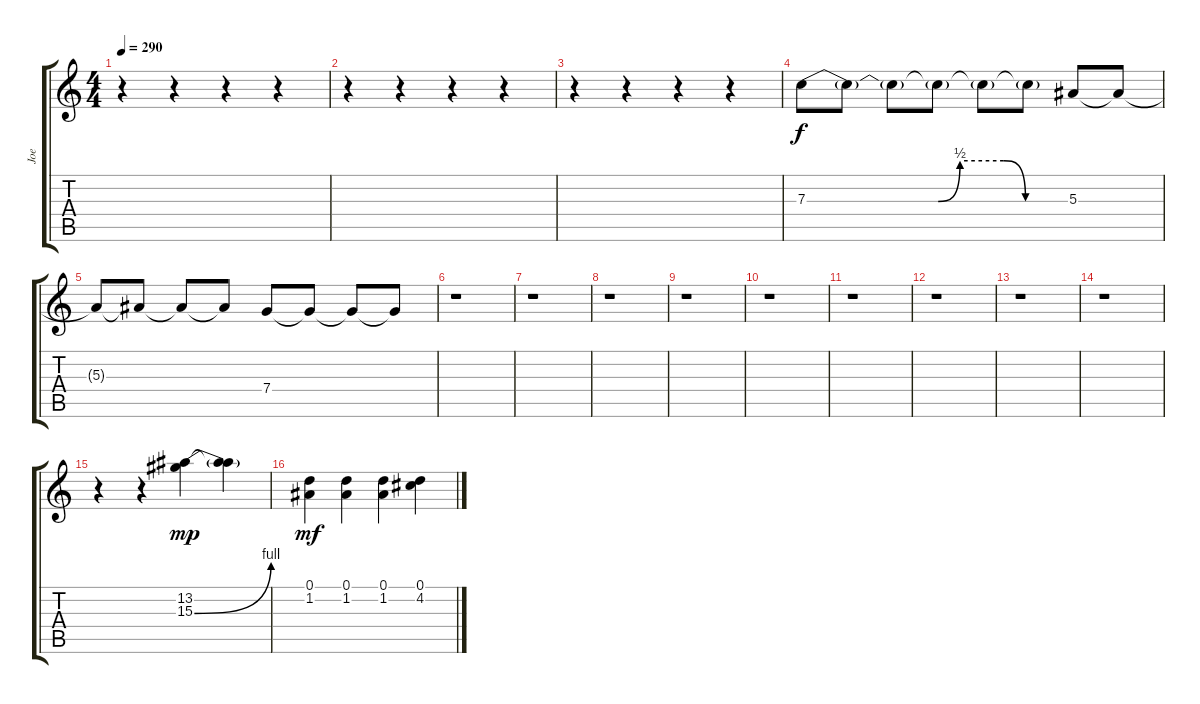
\track ("Joe" "Joe") {instrument distortionguitar}
\staff {score tabs}
\tuning (D4 A3 F3 C3 G2 D2) {hide}
\ts (4 4)
\tempo 290
\clef g2
\ks c
r.4{dy f} r.4 r.4 r.4 |
r.4 r.4 r.4 r.4 |
r.4 r.4 r.4 r.4 |
7.3{be (custom 0 0 30 0 35 2 45 2 50 0 60 0)}.8 7.3{t}.8 7.3{t}.8 7.3{t}.8 7.3{t}.8 7.3{t}.8 5.3.8 5.3{t}.8 |
5.3{t}.8 5.3{t}.8 5.3{t}.8 5.3{t}.8 7.4.8 7.4{t}.8 7.4{t}.8 7.4{t}.8 |
r.1 |
r.1 |
r.1 |
r.1 |
r.1 |
r.1 |
r.1 |
r.1 |
r.1 |
r.4 r.4 (13.2 15.3{be (bend 0 0 60 4)}).4{dy mp} (13.2{t} 15.3{t}).4 |
(0.1 1.2).4{dy mf} (0.1 1.2).4 (0.1 1.2).4 (0.1 4.2).4
